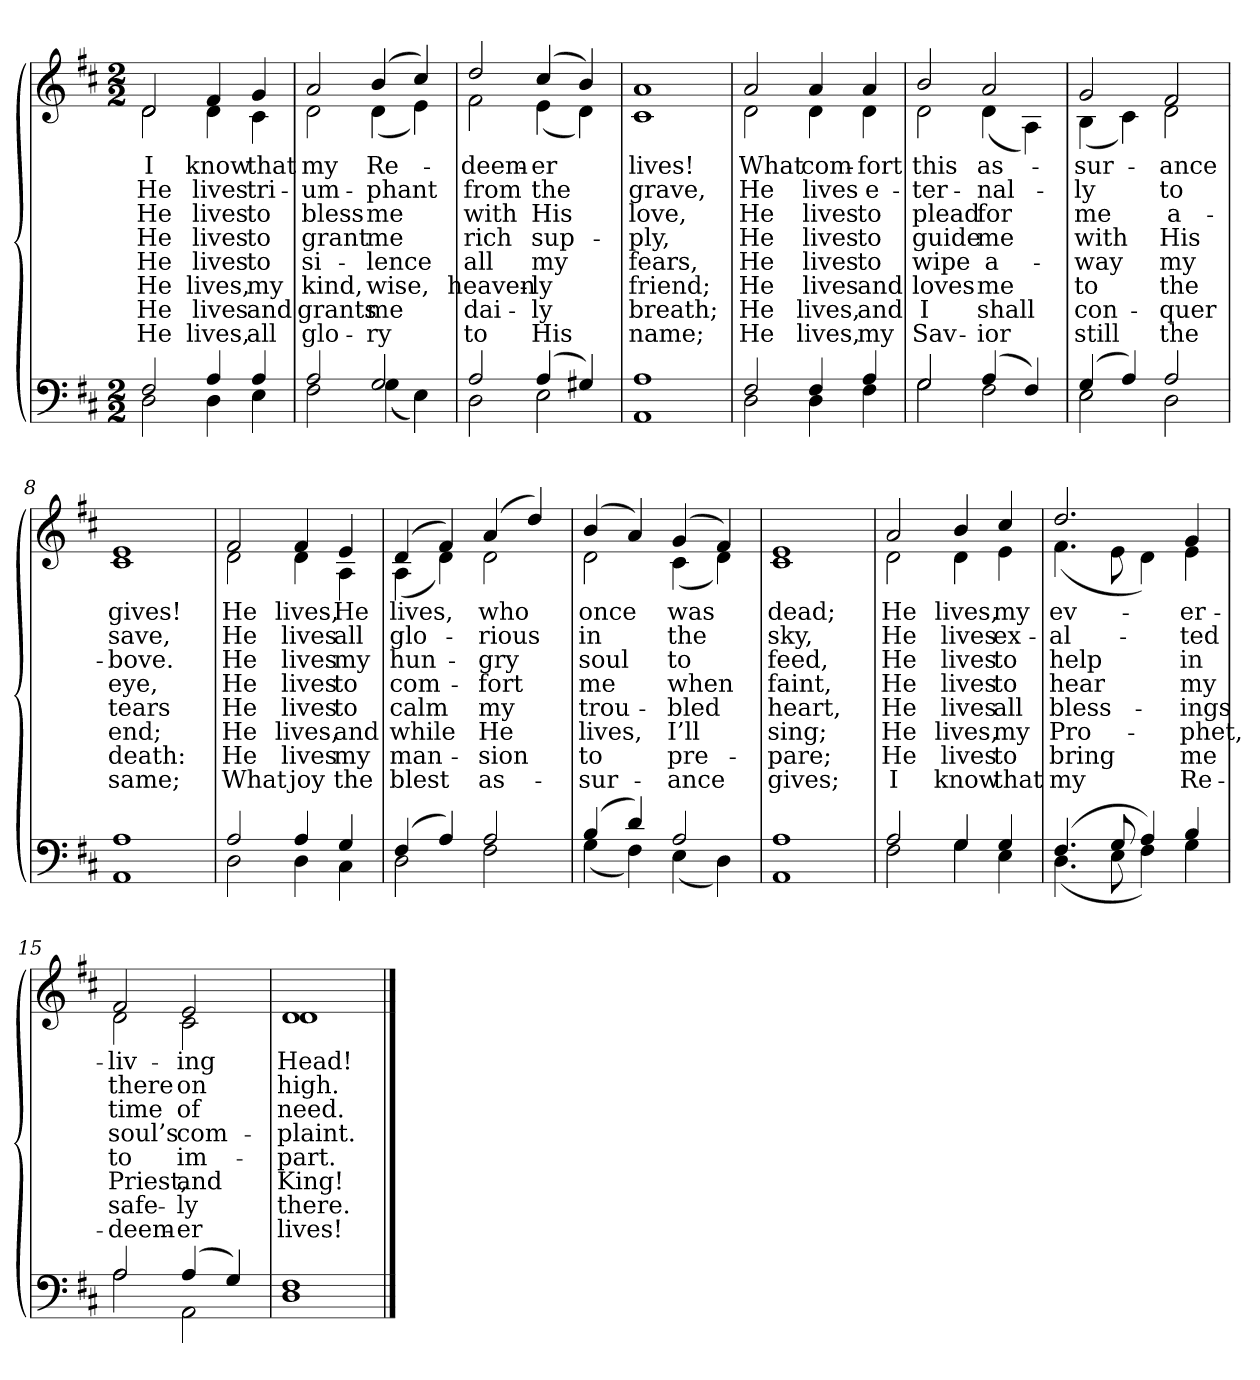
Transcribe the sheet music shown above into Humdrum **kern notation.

**kern	**kern	**text	**text	**text	**text	**text	**text	**text	**text
*part2	*part1	*part1	*part1	*part1	*part1	*part1	*part1	*part1	*part1
*staff2	*staff1	*staff1	*staff1	*staff1	*staff1	*staff1	*staff1	*staff1	*staff1
*clefF4	*clefG2	*	*	*	*	*	*	*	*
*k[f#c#]	*k[f#c#]	*	*	*	*	*	*	*	*
*M2/2	*M2/2	*	*	*	*	*	*	*	*
=1	=1	=1	=1	=1	=1	=1	=1	=1	=1
*^	*	*	*	*	*	*	*	*	*
!	!	!LO:TX:b:i:t=Verse	!	!	!	!	!	!	!	!
!	!	!	!LO:LY:b	!LO:LY:b	!LO:LY:b	!LO:LY:b	!LO:LY:b	!LO:LY:b	!LO:LY:b	!LO:LY:b
*	*	*^	*	*	*	*	*	*	*	*
2F#/	2D\	2d/	2d\	I	He	He	He	He	He	He	He
!	!	!	!	!LO:LY:b	!LO:LY:b	!LO:LY:b	!LO:LY:b	!LO:LY:b	!LO:LY:b	!LO:LY:b	!LO:LY:b
4A/	4D\	4f#/	4d\	know	lives	lives	lives	lives	lives,	lives	lives,
!	!	!	!	!LO:LY:b	!LO:LY:b	!LO:LY:b	!LO:LY:b	!LO:LY:b	!LO:LY:b	!LO:LY:b	!LO:LY:b
4A/	4E\	4g/	4c#\	that	tri-	to	to	to	my	and	all
=2	=2	=2	=2	=2	=2	=2	=2	=2	=2	=2	=2
!	!	!	!	!LO:LY:b	!LO:LY:b	!LO:LY:b	!LO:LY:b	!LO:LY:b	!LO:LY:b	!LO:LY:b	!LO:LY:b
2A/	2F#\	2a/	2d\	my	-um-	bless	grant	si-	kind,	grants	glo-
!	!	!	!	!LO:LY:b	!LO:LY:b	!LO:LY:b	!LO:LY:b	!LO:LY:b	!LO:LY:b	!LO:LY:b	!LO:LY:b
2G/	(<4G\	(>4b/	(<4d\	Re-	-phant	me	me	-lence	wise,	me	-ry
.	4E\)	4cc#/)	4e\)	.	.	.	.	.	.	.	.
=3	=3	=3	=3	=3	=3	=3	=3	=3	=3	=3	=3
!	!	!	!	!LO:LY:b	!LO:LY:b	!LO:LY:b	!LO:LY:b	!LO:LY:b	!LO:LY:b	!LO:LY:b	!LO:LY:b
2A/	2D\	2dd/	2f#\	-deem-	from	with	rich	all	heaven-	dai-	to
!	!	!	!	!LO:LY:b	!LO:LY:b	!LO:LY:b	!LO:LY:b	!LO:LY:b	!LO:LY:b	!LO:LY:b	!LO:LY:b
(>4A/	2E\	(>4cc#/	(<4e\	-er	the	His	sup-	my	-ly	-ly	His
4G#X/)	.	4b/)	4d\)	.	.	.	.	.	.	.	.
=4	=4	=4	=4	=4	=4	=4	=4	=4	=4	=4	=4
!	!	!	!	!LO:LY:b	!LO:LY:b	!LO:LY:b	!LO:LY:b	!LO:LY:b	!LO:LY:b	!LO:LY:b	!LO:LY:b
1A	1AA	1a	1c#	lives!	grave,	love,	-ply,	fears,	friend;	breath;	name;
!!LO:LB:g=z	!!
=5	=5	=5	=5	=5	=5	=5	=5	=5	=5	=5	=5
!	!	!	!	!LO:LY:b	!LO:LY:b	!LO:LY:b	!LO:LY:b	!LO:LY:b	!LO:LY:b	!LO:LY:b	!LO:LY:b
2F#/	2D\	2a/	2d\	What	He	He	He	He	He	He	He
!	!	!	!	!LO:LY:b	!LO:LY:b	!LO:LY:b	!LO:LY:b	!LO:LY:b	!LO:LY:b	!LO:LY:b	!LO:LY:b
4F#/	4D\	4a/	4d\	com-	lives	lives	lives	lives	lives	lives,	lives,
!	!	!	!	!LO:LY:b	!LO:LY:b	!LO:LY:b	!LO:LY:b	!LO:LY:b	!LO:LY:b	!LO:LY:b	!LO:LY:b
4A/	4F#\	4a/	4d\	-fort	e-	to	to	to	and	and	my
=6	=6	=6	=6	=6	=6	=6	=6	=6	=6	=6	=6
!	!	!	!	!LO:LY:b	!LO:LY:b	!LO:LY:b	!LO:LY:b	!LO:LY:b	!LO:LY:b	!LO:LY:b	!LO:LY:b
2G/	2G\	2b/	2d\	this	-ter-	plead	guide	wipe	loves	I	Sav-
!	!	!	!	!LO:LY:b	!LO:LY:b	!LO:LY:b	!LO:LY:b	!LO:LY:b	!LO:LY:b	!LO:LY:b	!LO:LY:b
(>4A/	2F#\	2a/	(<4d\	as-	-nal-	for	me	a-	me	shall	-ior
4F#/)	.	.	4A\)	.	.	.	.	.	.	.	.
=7	=7	=7	=7	=7	=7	=7	=7	=7	=7	=7	=7
!	!	!	!	!LO:LY:b	!LO:LY:b	!LO:LY:b	!LO:LY:b	!LO:LY:b	!LO:LY:b	!LO:LY:b	!LO:LY:b
(>4G/	2E\	2g/	(<4B\	-sur-	-ly	me	with	-way	to	con-	still
4A/)	.	.	4c#\)	.	.	.	.	.	.	.	.
!	!	!	!	!LO:LY:b	!LO:LY:b	!LO:LY:b	!LO:LY:b	!LO:LY:b	!LO:LY:b	!LO:LY:b	!LO:LY:b
2A/	2D\	2f#/	2d\	-ance	to	a-	His	my	the	-quer	the
=8	=8	=8	=8	=8	=8	=8	=8	=8	=8	=8	=8
!	!	!	!	!LO:LY:b	!LO:LY:b	!LO:LY:b	!LO:LY:b	!LO:LY:b	!LO:LY:b	!LO:LY:b	!LO:LY:b
1A	1AA	1e	1c#	gives!	save,	-bove.	eye,	tears	end;	death:	same;
!!LO:LB:g=z	!!
=9	=9	=9	=9	=9	=9	=9	=9	=9	=9	=9	=9
!	!	!	!	!LO:LY:b	!LO:LY:b	!LO:LY:b	!LO:LY:b	!LO:LY:b	!LO:LY:b	!LO:LY:b	!LO:LY:b
2A/	2D\	2f#/	2d\	He	He	He	He	He	He	He	What
!	!	!	!	!LO:LY:b	!LO:LY:b	!LO:LY:b	!LO:LY:b	!LO:LY:b	!LO:LY:b	!LO:LY:b	!LO:LY:b
4A/	4D\	4f#/	4d\	lives,	lives	lives	lives	lives	lives,	lives	joy
!	!	!	!	!LO:LY:b	!LO:LY:b	!LO:LY:b	!LO:LY:b	!LO:LY:b	!LO:LY:b	!LO:LY:b	!LO:LY:b
4G/	4C#\	4e/	4A\	He	all	my	to	to	and	my	the
=10	=10	=10	=10	=10	=10	=10	=10	=10	=10	=10	=10
!	!	!	!	!LO:LY:b	!LO:LY:b	!LO:LY:b	!LO:LY:b	!LO:LY:b	!LO:LY:b	!LO:LY:b	!LO:LY:b
(>4F#/	2D\	(>4d/	(<4A\	lives,	glo-	hun-	com-	calm	while	man-	blest
4A/)	.	4f#/)	4d\)	.	.	.	.	.	.	.	.
!	!	!	!	!LO:LY:b	!LO:LY:b	!LO:LY:b	!LO:LY:b	!LO:LY:b	!LO:LY:b	!LO:LY:b	!LO:LY:b
2A/	2F#\	(>4a/	2d\	who	-rious	-gry	-fort	my	He	-sion	as-
.	.	4dd/)	.	.	.	.	.	.	.	.	.
=11	=11	=11	=11	=11	=11	=11	=11	=11	=11	=11	=11
!	!	!	!	!LO:LY:b	!LO:LY:b	!LO:LY:b	!LO:LY:b	!LO:LY:b	!LO:LY:b	!LO:LY:b	!LO:LY:b
(>4B/	(<4G\	(>4b/	2d\	once	in	soul	me	trou-	lives,	to	-sur-
4d/)	4F#\)	4a/)	.	.	.	.	.	.	.	.	.
!	!	!	!	!LO:LY:b	!LO:LY:b	!LO:LY:b	!LO:LY:b	!LO:LY:b	!LO:LY:b	!LO:LY:b	!LO:LY:b
2A/	(<4E\	(>4g/	(<4c#\	was	the	to	when	-bled	I’ll	pre-	-ance
.	4D\)	4f#/)	4d\)	.	.	.	.	.	.	.	.
=12	=12	=12	=12	=12	=12	=12	=12	=12	=12	=12	=12
!	!	!	!	!LO:LY:b	!LO:LY:b	!LO:LY:b	!LO:LY:b	!LO:LY:b	!LO:LY:b	!LO:LY:b	!LO:LY:b
1A	1AA	1e	1c#	dead;	sky,	feed,	faint,	heart,	sing;	-pare;	gives;
!!LO:LB:g=z	!!
=13	=13	=13	=13	=13	=13	=13	=13	=13	=13	=13	=13
!	!	!	!	!LO:LY:b	!LO:LY:b	!LO:LY:b	!LO:LY:b	!LO:LY:b	!LO:LY:b	!LO:LY:b	!LO:LY:b
2A/	2F#\	2a/	2d\	He	He	He	He	He	He	He	I
!	!	!	!	!LO:LY:b	!LO:LY:b	!LO:LY:b	!LO:LY:b	!LO:LY:b	!LO:LY:b	!LO:LY:b	!LO:LY:b
4G/	4G\	4b/	4d\	lives,	lives	lives	lives	lives	lives,	lives	know
!	!	!	!	!LO:LY:b	!LO:LY:b	!LO:LY:b	!LO:LY:b	!LO:LY:b	!LO:LY:b	!LO:LY:b	!LO:LY:b
4G/	4E\	4cc#/	4e\	my	ex-	to	to	all	my	to	that
=14	=14	=14	=14	=14	=14	=14	=14	=14	=14	=14	=14
!	!	!	!	!LO:LY:b	!LO:LY:b	!LO:LY:b	!LO:LY:b	!LO:LY:b	!LO:LY:b	!LO:LY:b	!LO:LY:b
(>4.F#/	(<4.D\	2.dd/	(<4.f#\	ev-	-al-	help	hear	bless-	Pro-	bring	my
8G/	8E\	.	8e\	.	.	.	.	.	.	.	.
4A/)	4F#\)	.	4d\)	.	.	.	.	.	.	.	.
!	!	!	!	!LO:LY:b	!LO:LY:b	!LO:LY:b	!LO:LY:b	!LO:LY:b	!LO:LY:b	!LO:LY:b	!LO:LY:b
4B/	4G\	4g/	4e\	-er--	-ted	in	my	-ings	-phet,	me	Re-
=15	=15	=15	=15	=15	=15	=15	=15	=15	=15	=15	=15
!	!	!	!	!LO:LY:b	!LO:LY:b	!LO:LY:b	!LO:LY:b	!LO:LY:b	!LO:LY:b	!LO:LY:b	!LO:LY:b
2A/	2A\	2f#/	2d\	-liv-	there	time	soul’s	to	Priest,	safe-	-deem-
!	!	!	!	!LO:LY:b	!LO:LY:b	!LO:LY:b	!LO:LY:b	!LO:LY:b	!LO:LY:b	!LO:LY:b	!LO:LY:b
(>4A/	2AA\	2e/	2c#\	-ing	on	of	com-	im-	and	-ly	-er
4G/)	.	.	.	.	.	.	.	.	.	.	.
=16	=16	=16	=16	=16	=16	=16	=16	=16	=16	=16	=16
!	!	!	!	!LO:LY:b	!LO:LY:b	!LO:LY:b	!LO:LY:b	!LO:LY:b	!LO:LY:b	!LO:LY:b	!LO:LY:b
1F#	1D	1d	1d	Head!	high.	need.	-plaint.	-part.	King!	there.	lives!
*v	*v	*	*	*	*	*	*	*	*	*	*
*	*v	*v	*	*	*	*	*	*	*	*
==	==	==	==	==	==	==	==	==	==
*-	*-	*-	*-	*-	*-	*-	*-	*-	*-
